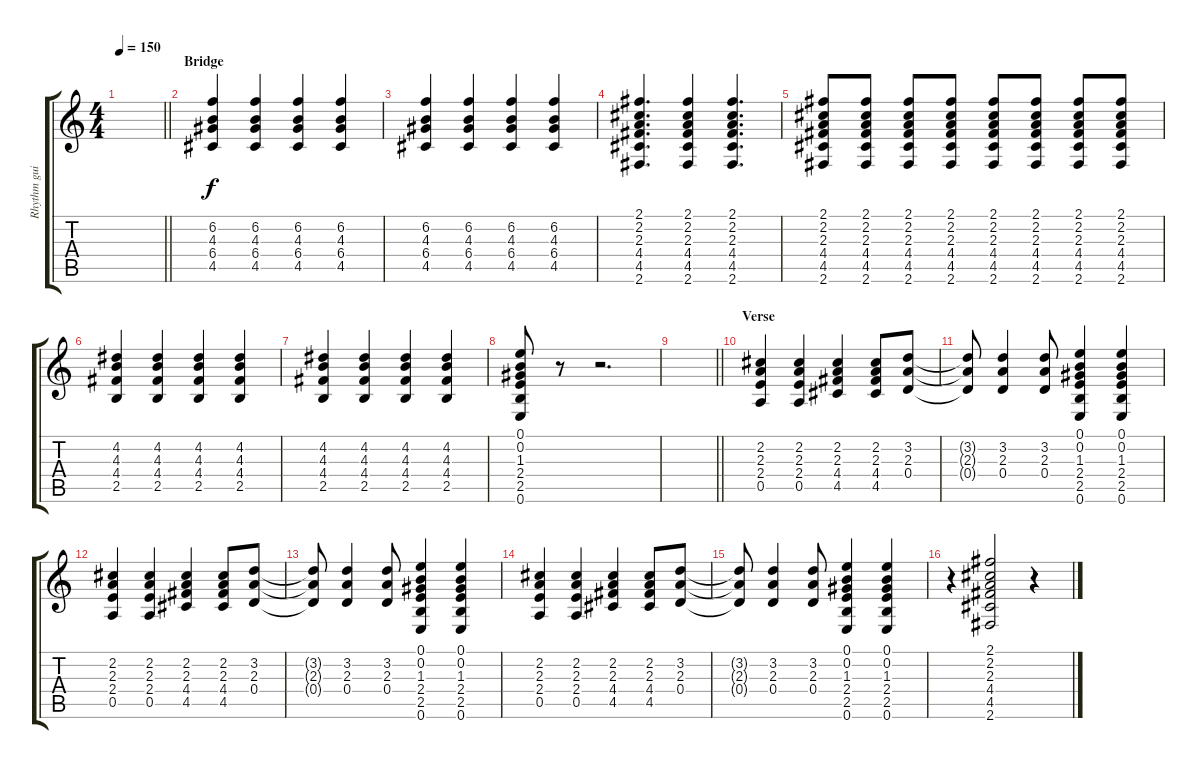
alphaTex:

\track ("Rhythm guitar" "Rhythm gui") {instrument electricguitarjazz}
\staff {score tabs}
\tuning (E4 B3 G3 D3 A2 E2) {hide}
\ts (4 4)
\tempo 150
\clef g2
\barLineRight lightlight
\ks c
|
\section ("" "Bridge")
(6.2 4.3 6.4 4.5).4 (6.2 4.3 6.4 4.5).4 (6.2 4.3 6.4 4.5).4 (6.2 4.3 6.4 4.5).4 |
(6.2 4.3 6.4 4.5).4 (6.2 4.3 6.4 4.5).4 (6.2 4.3 6.4 4.5).4 (6.2 4.3 6.4 4.5).4 |
(2.1 2.2 2.3 4.4 4.5 2.6).4{d} (2.1 2.2 2.3 4.4 4.5 2.6).4 (2.1 2.2 2.3 4.4 4.5 2.6).4{d} |
(2.1 2.2 2.3 4.4 4.5 2.6).8 (2.1 2.2 2.3 4.4 4.5 2.6).8 (2.1 2.2 2.3 4.4 4.5 2.6).8 (2.1 2.2 2.3 4.4 4.5 2.6).8 (2.1 2.2 2.3 4.4 4.5 2.6).8 (2.1 2.2 2.3 4.4 4.5 2.6).8 (2.1 2.2 2.3 4.4 4.5 2.6).8 (2.1 2.2 2.3 4.4 4.5 2.6).8 |
(4.2 4.3 4.4 2.5).4 (4.2 4.3 4.4 2.5).4 (4.2 4.3 4.4 2.5).4 (4.2 4.3 4.4 2.5).4 |
(4.2 4.3 4.4 2.5).4 (4.2 4.3 4.4 2.5).4 (4.2 4.3 4.4 2.5).4 (4.2 4.3 4.4 2.5).4 |
(0.1 0.2 1.3 2.4 2.5 0.6).8 r.8 r.2{d} |
\barLineRight lightlight
|
\section ("" "Verse")
(2.2 2.3 2.4 0.5).4 (2.2 2.3 2.4 0.5).4 (2.2 2.3 4.4 4.5).4 (2.2 2.3 4.4 4.5).8 (3.2 2.3 0.4).8 |
(3.2{t} 2.3{t} 0.4{t}).8 (3.2 2.3 0.4).4 (3.2 2.3 0.4).8 (0.1 0.2 1.3 2.4 2.5 0.6).4 (0.1 0.2 1.3 2.4 2.5 0.6).4 |
(2.2 2.3 2.4 0.5).4 (2.2 2.3 2.4 0.5).4 (2.2 2.3 4.4 4.5).4 (2.2 2.3 4.4 4.5).8 (3.2 2.3 0.4).8 |
(3.2{t} 2.3{t} 0.4{t}).8 (3.2 2.3 0.4).4 (3.2 2.3 0.4).8 (0.1 0.2 1.3 2.4 2.5 0.6).4 (0.1 0.2 1.3 2.4 2.5 0.6).4 |
(2.2 2.3 2.4 0.5).4 (2.2 2.3 2.4 0.5).4 (2.2 2.3 4.4 4.5).4 (2.2 2.3 4.4 4.5).8 (3.2 2.3 0.4).8 |
(3.2{t} 2.3{t} 0.4{t}).8 (3.2 2.3 0.4).4 (3.2 2.3 0.4).8 (0.1 0.2 1.3 2.4 2.5 0.6).4 (0.1 0.2 1.3 2.4 2.5 0.6).4 |
r.4 (2.1 2.2 2.3 4.4 4.5 2.6).2 r.4
